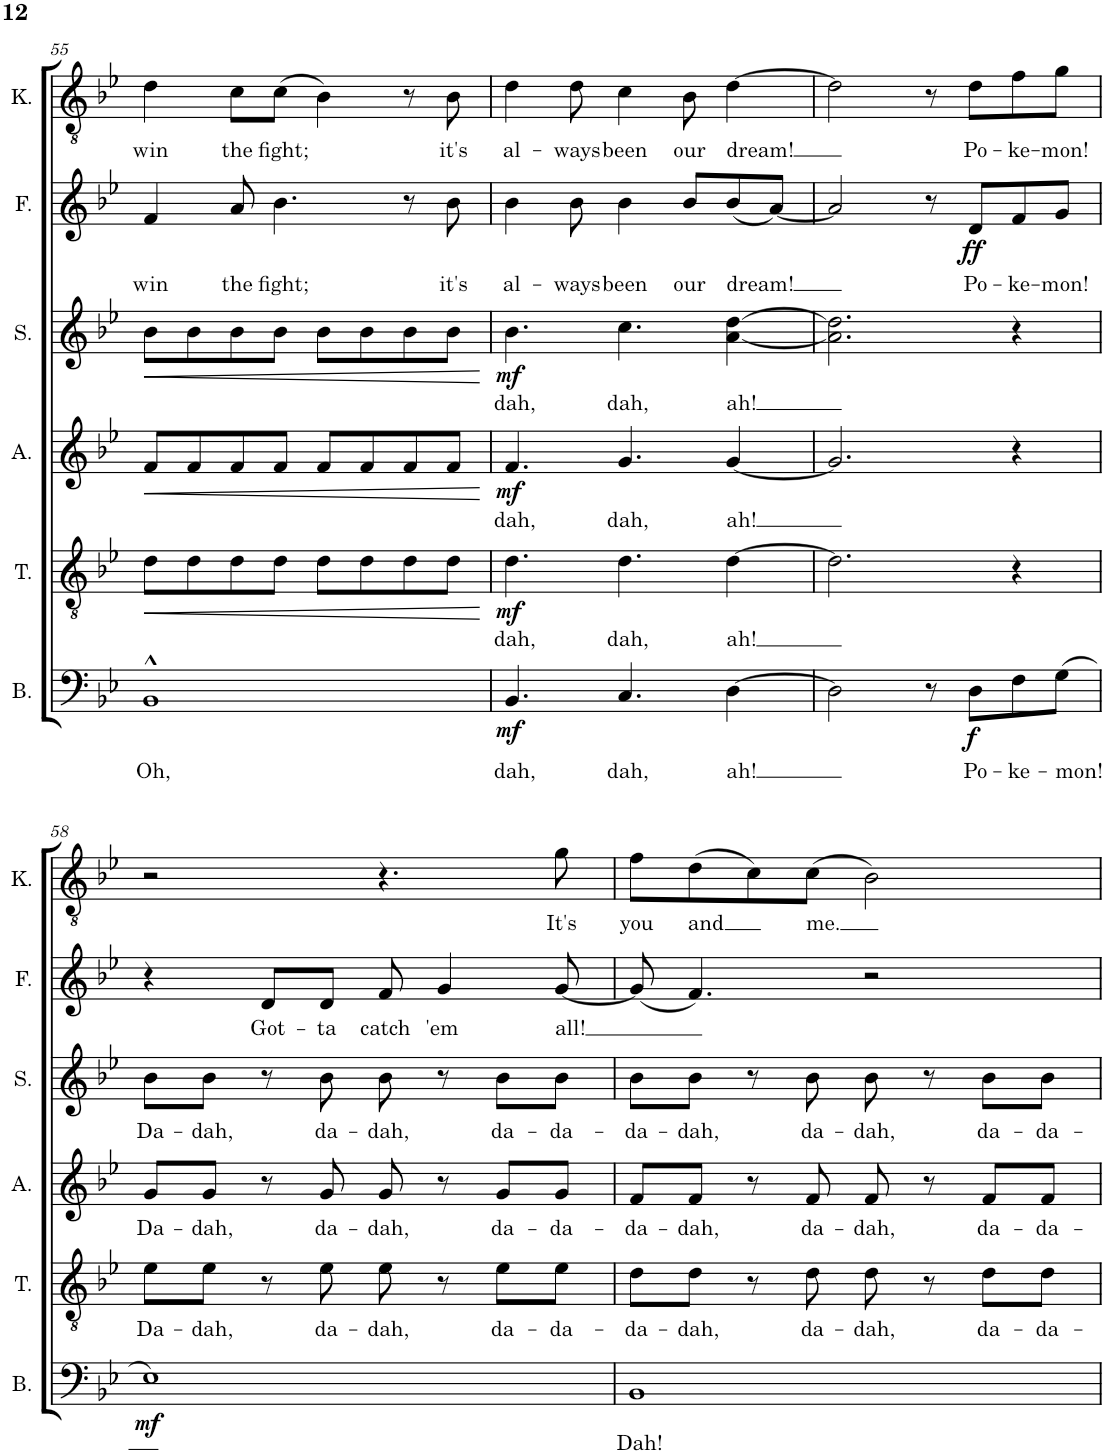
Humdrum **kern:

**kern	**text	**dynam	**kern	**text	**dynam	**kern	**text	**dynam	**kern	**text	**dynam	**kern	**text	**dynam	**kern	**text
*part6	*part6	*part6	*part5	*part5	*part5	*part4	*part4	*part4	*part3	*part3	*part3	*part2	*part2	*part2	*part1	*part1
*staff6	*staff6	*staff6	*staff5	*staff5	*staff5	*staff4	*staff4	*staff4	*staff3	*staff3	*staff3	*staff2	*staff2	*staff2	*staff1	*staff1
*I"Bass	*	*	*I"Tenor	*	*	*I"Alto	*	*	*I"Soprano	*	*	*I"Friend	*	*	*I"Ketchum	*
*I'B.	*	*	*I'T.	*	*	*I'A.	*	*	*I'S.	*	*	*I'F.	*	*	*I'K.	*
!!LO:PB:g=z
*clefF4	*	*	*clefGv2	*	*	*clefG2	*	*	*clefG2	*	*	*clefG2	*	*	*clefGv2	*
*k[b-e-]	*	*	*k[b-e-]	*	*	*k[b-e-]	*	*	*k[b-e-]	*	*	*k[b-e-]	*	*	*k[b-e-]	*
*M4/4	*	*	*M4/4	*	*	*M4/4	*	*	*M4/4	*	*	*M4/4	*	*	*M4/4	*
=55	=55	=55	=55	=55	=55	=55	=55	=55	=55	=55	=55	=55	=55	=55	=55	=55
!	!LO:LY:b	!	!	!	!LO:HP:b	!	!	!LO:HP:b	!	!	!LO:HP:b	!	!LO:LY:b	!	!	!LO:LY:b
1BB-^^	Oh,	.	8d\L	.	<	8f/L	.	<	8b-\L	.	<	4f/	win	.	4d\	win
.	.	.	8d\	.	.	8f/	.	.	8b-\	.	.	.	.	.	.	.
!	!	!	!	!	!	!	!	!	!	!	!	!	!LO:LY:b	!	!	!LO:LY:b
.	.	.	8d\	.	.	8f/	.	.	8b-\	.	.	8a/	the	.	8c\L	the
!	!	!	!	!	!	!	!	!	!	!	!	!	!LO:LY:b	!	!	!LO:LY:b
.	.	.	8d\J	.	.	8f/J	.	.	8b-\J	.	.	4.b-\	fight;	.	(8c\J	fight;
.	.	.	8d\L	.	.	8f/L	.	.	8b-\L	.	.	.	.	.	4B-\)	.
.	.	.	8d\	.	.	8f/	.	.	8b-\	.	.	.	.	.	.	.
.	.	.	8d\	.	.	8f/	.	.	8b-\	.	.	8r	.	.	8r	.
!	!	!	!	!	!	!	!	!	!	!	!	!	!LO:LY:b	!	!	!LO:LY:b
.	.	.	8d\J	.	.	8f/J	.	.	8b-\J	.	.	8b-\	it's	.	8B-\	it's
.	.	.	.	.	[	.	.	[	.	.	[	.	.	.	.	.
=56	=56	=56	=56	=56	=56	=56	=56	=56	=56	=56	=56	=56	=56	=56	=56	=56
!	!LO:LY:b	!LO:DY:b	!	!LO:LY:b	!LO:DY:b	!	!LO:LY:b	!LO:DY:b	!	!LO:LY:b	!LO:DY:b	!	!LO:LY:b	!	!	!LO:LY:b
4.BB-/	dah,	mf	4.d\	dah,	mf	4.f/	dah,	mf	4.b-\	dah,	mf	4b-\	al-	.	4d\	al-
!	!	!	!	!	!	!	!	!	!	!	!	!	!LO:LY:b	!	!	!LO:LY:b
.	.	.	.	.	.	.	.	.	.	.	.	8b-\	-ways	.	8d\	-ways
!	!LO:LY:b	!	!	!LO:LY:b	!	!	!LO:LY:b	!	!	!LO:LY:b	!	!	!LO:LY:b	!	!	!LO:LY:b
4.C/	dah,	.	4.d\	dah,	.	4.g/	dah,	.	4.cc\	dah,	.	4b-\	been	.	4c\	been
!	!	!	!	!	!	!	!	!	!	!	!	!	!LO:LY:b	!	!	!LO:LY:b
.	.	.	.	.	.	.	.	.	.	.	.	8b-/L	our	.	8B-\	our
!	!LO:LY:b	!	!	!LO:LY:b	!	!	!LO:LY:b	!	!	!LO:LY:b	!	!	!LO:LY:b	!	!	!LO:LY:b
[4D\	ah!	.	[4d\	ah!	.	[4g/	ah!	.	[4a\ [4dd\	ah!	.	(8b-/	dream!	.	[4d\	dream!
.	.	.	.	.	.	.	.	.	.	.	.	[8a/J)	.	.	.	.
=57	=57	=57	=57	=57	=57	=57	=57	=57	=57	=57	=57	=57	=57	=57	=57	=57
2D\]	.	.	2.d\]	.	.	2.g/]	.	.	2.a\] 2.dd\]	.	.	2a/]	.	.	2d\]	.
8r	.	.	.	.	.	.	.	.	.	.	.	8r	.	.	8r	.
!	!LO:LY:b	!LO:DY:b	!	!	!	!	!	!	!	!	!	!	!LO:LY:b	!LO:DY:b	!	!LO:LY:b
8D\L	Po-	f	.	.	.	.	.	.	.	.	.	8d/L	Po-	ff	8d\L	Po-
!	!LO:LY:b	!	!	!	!	!	!	!	!	!	!	!	!LO:LY:b	!	!	!LO:LY:b
8F\	-ke-	.	4r	.	.	4r	.	.	4r	.	.	8f/	-ke-	.	8f\	-ke-
!	!LO:LY:b	!	!	!	!	!	!	!	!	!	!	!	!LO:LY:b	!	!	!LO:LY:b
(8G\J	-mon!	.	.	.	.	.	.	.	.	.	.	8g/J	-mon!	.	8g\J	-mon!
!!LO:LB:g=z
=58	=58	=58	=58	=58	=58	=58	=58	=58	=58	=58	=58	=58	=58	=58	=58	=58
!	!	!LO:DY:b	!	!LO:LY:b	!	!	!LO:LY:b	!	!	!LO:LY:b	!	!	!	!	!	!
1E-)	.	mf	8e-\L	Da-	.	8g/L	Da-	.	8b-\L	Da-	.	4r	.	.	2r	.
!	!	!	!	!LO:LY:b	!	!	!LO:LY:b	!	!	!LO:LY:b	!	!	!	!	!	!
.	.	.	8e-\J	-dah,	.	8g/J	-dah,	.	8b-\J	-dah,	.	.	.	.	.	.
!	!	!	!	!	!	!	!	!	!	!	!	!	!LO:LY:b	!	!	!
.	.	.	8r	.	.	8r	.	.	8r	.	.	8d/L	Got-	.	.	.
!	!	!	!	!LO:LY:b	!	!	!LO:LY:b	!	!	!LO:LY:b	!	!	!LO:LY:b	!	!	!
.	.	.	8e-\	da-	.	8g/	da-	.	8b-\	da-	.	8d/J	-ta	.	.	.
!	!	!	!	!LO:LY:b	!	!	!LO:LY:b	!	!	!LO:LY:b	!	!	!LO:LY:b	!	!	!
.	.	.	8e-\	-dah,	.	8g/	-dah,	.	8b-\	-dah,	.	8f/	catch	.	4.r	.
!	!	!	!	!	!	!	!	!	!	!	!	!	!LO:LY:b	!	!	!
.	.	.	8r	.	.	8r	.	.	8r	.	.	4g/	'em	.	.	.
!	!	!	!	!LO:LY:b	!	!	!LO:LY:b	!	!	!LO:LY:b	!	!	!	!	!	!
.	.	.	8e-\L	da-	.	8g/L	da-	.	8b-\L	da-	.	.	.	.	.	.
!	!	!	!	!LO:LY:b	!	!	!LO:LY:b	!	!	!LO:LY:b	!	!	!LO:LY:b	!	!	!LO:LY:b
.	.	.	8e-\J	-da-	.	8g/J	-da-	.	8b-\J	-da-	.	[8g/	all!	.	8g\	It's
=59	=59	=59	=59	=59	=59	=59	=59	=59	=59	=59	=59	=59	=59	=59	=59	=59
!	!LO:LY:b	!	!	!LO:LY:b	!	!	!LO:LY:b	!	!	!LO:LY:b	!	!	!	!	!	!LO:LY:b
1BB-	Dah!	.	8d\L	-da-	.	8f/L	-da-	.	8b-\L	-da-	.	(8g/]	.	.	8f\L	you
!	!	!	!	!LO:LY:b	!	!	!LO:LY:b	!	!	!LO:LY:b	!	!	!	!	!	!LO:LY:b
.	.	.	8d\J	-dah,	.	8f/J	-dah,	.	8b-\J	-dah,	.	4.f/)	.	.	(8d\	and
.	.	.	8r	.	.	8r	.	.	8r	.	.	.	.	.	8c\)	.
!	!	!	!	!LO:LY:b	!	!	!LO:LY:b	!	!	!LO:LY:b	!	!	!	!	!	!LO:LY:b
.	.	.	8d\	da-	.	8f/	da-	.	8b-\	da-	.	.	.	.	(8c\J	me.
!	!	!	!	!LO:LY:b	!	!	!LO:LY:b	!	!	!LO:LY:b	!	!	!	!	!	!
.	.	.	8d\	-dah,	.	8f/	-dah,	.	8b-\	-dah,	.	2r	.	.	2B-\)	.
.	.	.	8r	.	.	8r	.	.	8r	.	.	.	.	.	.	.
!	!	!	!	!LO:LY:b	!	!	!LO:LY:b	!	!	!LO:LY:b	!	!	!	!	!	!
.	.	.	8d\L	da-	.	8f/L	da-	.	8b-\L	da-	.	.	.	.	.	.
!	!	!	!	!LO:LY:b	!	!	!LO:LY:b	!	!	!LO:LY:b	!	!	!	!	!	!
.	.	.	8d\J	-da-	.	8f/J	-da-	.	8b-\J	-da-	.	.	.	.	.	.
=	=	=	=	=	=	=	=	=	=	=	=	=	=	=	=	=
*-	*-	*-	*-	*-	*-	*-	*-	*-	*-	*-	*-	*-	*-	*-	*-	*-
